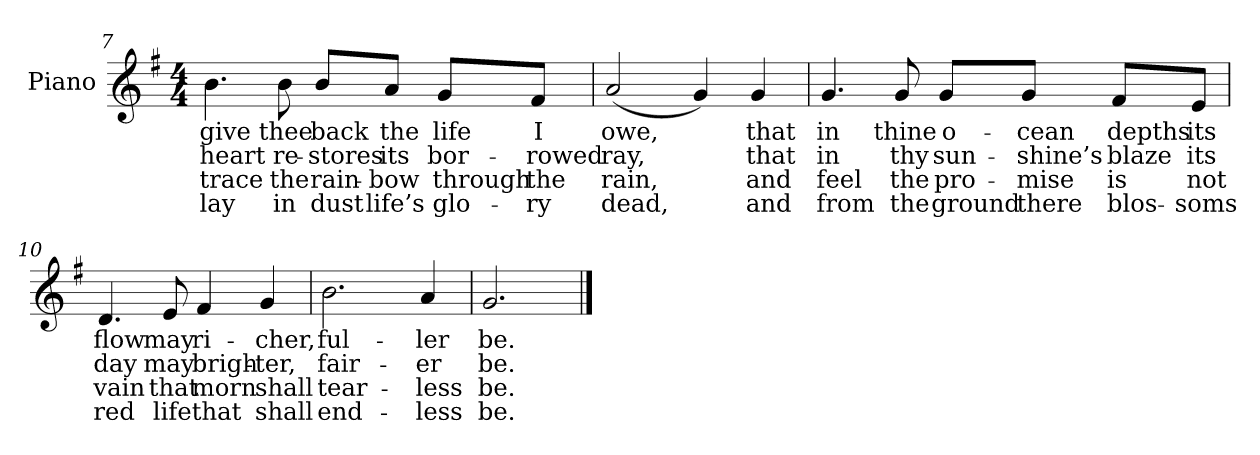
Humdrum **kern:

**kern	**text	**text	**text	**text
*part1	*part1	*part1	*part1	*part1
*staff1	*staff1	*staff1	*staff1	*staff1
*I"Piano	*	*	*	*
*I'Pno.	*	*	*	*
!!LO:LB:g=z
*clefG2	*	*	*	*
*k[f#]	*	*	*	*
*G:	*	*	*	*
*M4/4	*	*	*	*
=7	=7	=7	=7	=7
!	!LO:LY:b:color=#000000	!LO:LY:b:color=#000000	!LO:LY:b:color=#000000	!LO:LY:b:color=#000000
4.bi\	give	heart	trace	lay
!	!LO:LY:b:color=#000000	!LO:LY:b:color=#000000	!LO:LY:b:color=#000000	!LO:LY:b:color=#000000
8bi\	thee	re-	the	in
!	!LO:LY:b:color=#000000	!LO:LY:b:color=#000000	!LO:LY:b:color=#000000	!LO:LY:b:color=#000000
8bi/L	back	-stores	rain-	-dust
!	!LO:LY:b:color=#000000	!LO:LY:b:color=#000000	!LO:LY:b:color=#000000	!LO:LY:b:color=#000000
8ai/J	the	its	bow	life’s
!	!LO:LY:b:color=#000000	!LO:LY:b:color=#000000	!LO:LY:b:color=#000000	!LO:LY:b:color=#000000
8gi/L	life	bor-	through	glo-
!	!LO:LY:b:color=#000000	!LO:LY:b:color=#000000	!LO:LY:b:color=#000000	!LO:LY:b:color=#000000
8f#i/J	I	-rowed	-the	ry
=8	=8	=8	=8	=8
!	!LO:LY:b:color=#000000	!LO:LY:b:color=#000000	!LO:LY:b:color=#000000	!LO:LY:b:color=#000000
(2ai/	owe,	ray,	rain,	dead,
4gi/)	.	.	.	.
!	!LO:LY:b:color=#000000	!LO:LY:b:color=#000000	!LO:LY:b:color=#000000	!LO:LY:b:color=#000000
4gi/	that	that	and	and
!!LO:LB:g=z
=9	=9	=9	=9	=9
!	!LO:LY:b:color=#000000	!LO:LY:b:color=#000000	!LO:LY:b:color=#000000	!LO:LY:b:color=#000000
4.gi/	in	in	feel	from
!	!LO:LY:b:color=#000000	!LO:LY:b:color=#000000	!LO:LY:b:color=#000000	!LO:LY:b:color=#000000
8gi/	thine	thy	the	the
!	!LO:LY:b:color=#000000	!LO:LY:b:color=#000000	!LO:LY:b:color=#000000	!LO:LY:b:color=#000000
8gi/L	o-	sun-	pro-	-ground
!	!LO:LY:b:color=#000000	!LO:LY:b:color=#000000	!LO:LY:b:color=#000000	!LO:LY:b:color=#000000
8gi/J	-cean	-shine’s	mise	there
!	!LO:LY:b:color=#000000	!LO:LY:b:color=#000000	!LO:LY:b:color=#000000	!LO:LY:b:color=#000000
8f#i/L	depths	blaze	is	blos-
!	!LO:LY:b:color=#000000	!LO:LY:b:color=#000000	!LO:LY:b:color=#000000	!LO:LY:b:color=#000000
8ei/J	its	its	-not	soms
!!LO:LB:g=z
=10	=10	=10	=10	=10
!	!LO:LY:b:color=#000000	!LO:LY:b:color=#000000	!LO:LY:b:color=#000000	!LO:LY:b:color=#000000
4.di/	flow	day	vain	red
!	!LO:LY:b:color=#000000	!LO:LY:b:color=#000000	!LO:LY:b:color=#000000	!LO:LY:b:color=#000000
8ei/	may	may	that	life
!	!LO:LY:b:color=#000000	!LO:LY:b:color=#000000	!LO:LY:b:color=#000000	!LO:LY:b:color=#000000
4f#i/	ri-	brigh-	morn	that
!	!LO:LY:b:color=#000000	!LO:LY:b:color=#000000	!LO:LY:b:color=#000000	!LO:LY:b:color=#000000
4gi/	-cher,	-ter,	shall	shall
=11	=11	=11	=11	=11
!	!LO:LY:b:color=#000000	!LO:LY:b:color=#000000	!LO:LY:b:color=#000000	!LO:LY:b:color=#000000
2.bi\	ful-	fair-	tear-	-end-
!	!LO:LY:b:color=#000000	!LO:LY:b:color=#000000	!LO:LY:b:color=#000000	!LO:LY:b:color=#000000
4ai/	-ler	-er	-less	less
=12	=12	=12	=12	=12
!	!LO:LY:b:color=#000000	!LO:LY:b:color=#000000	!LO:LY:b:color=#000000	!LO:LY:b:color=#000000
2.gi/	be.	be.	be.	be.
==	==	==	==	==
*-	*-	*-	*-	*-
